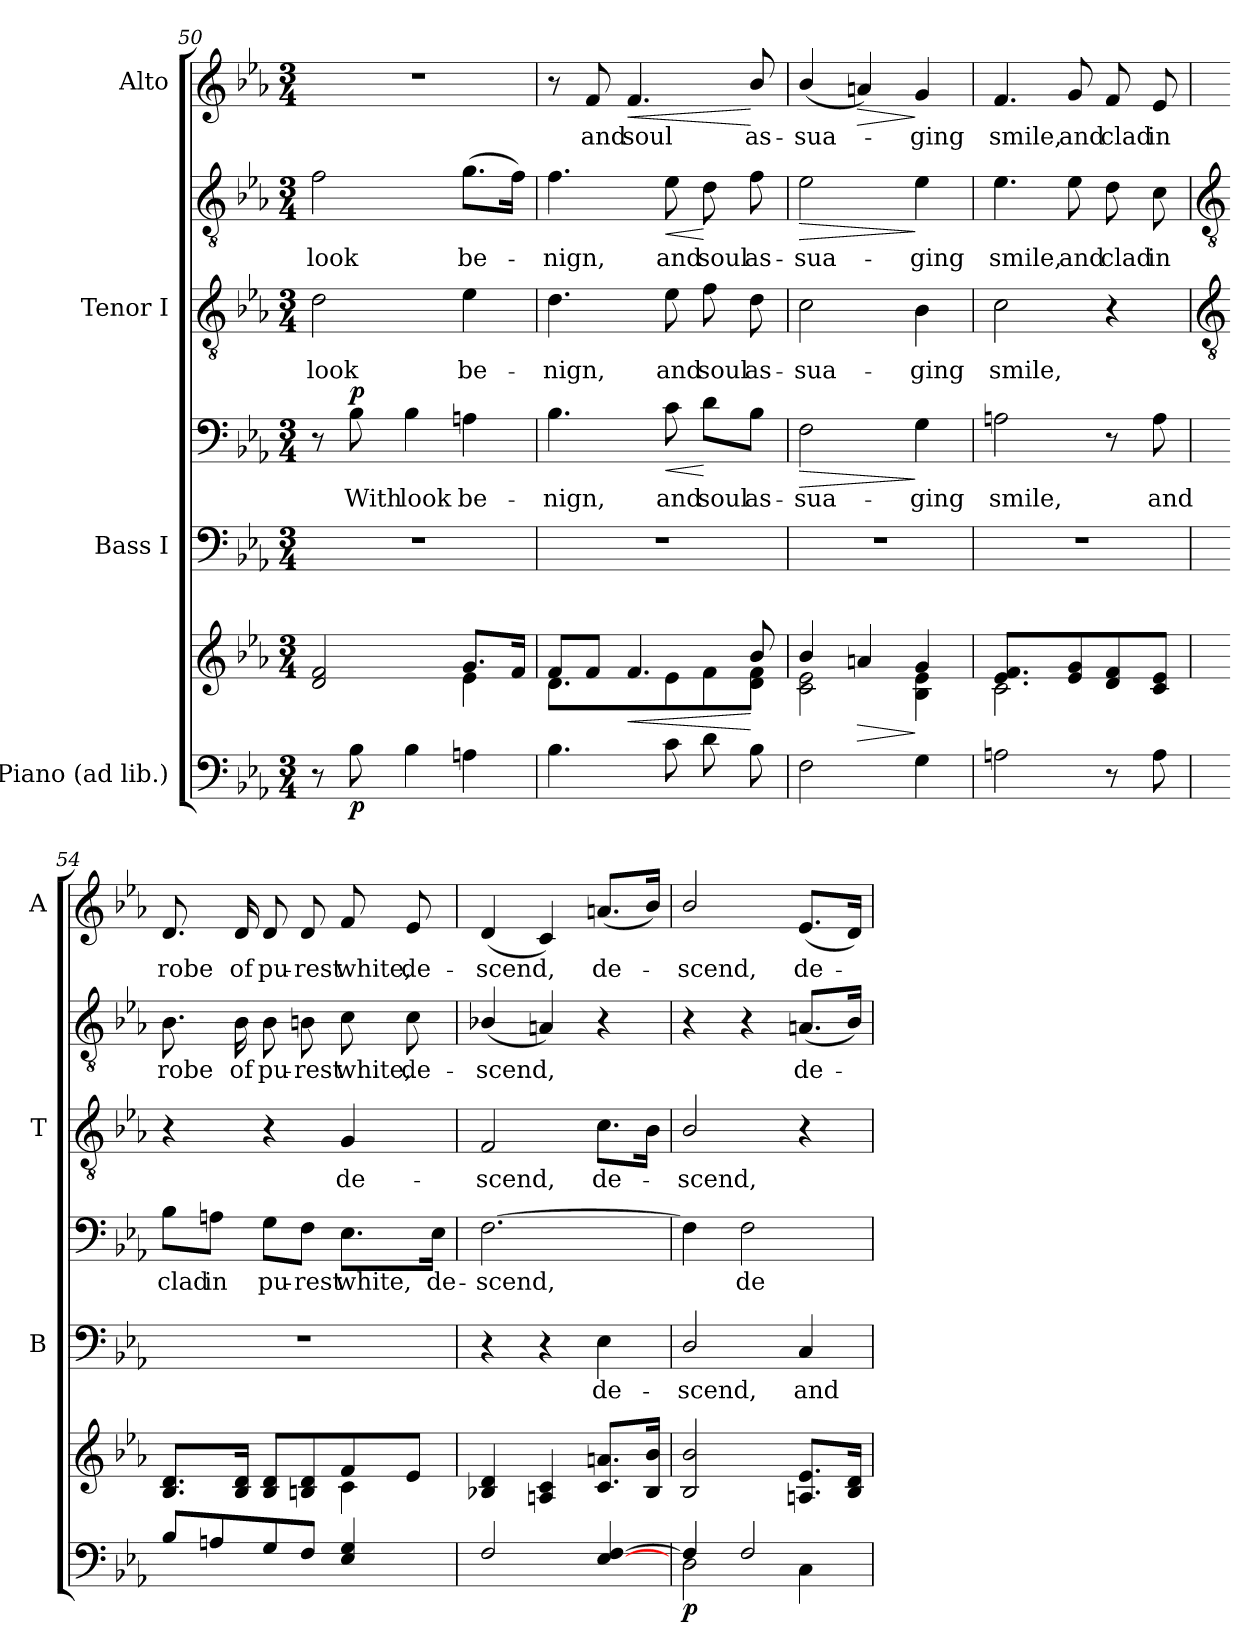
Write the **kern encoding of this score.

**kern	**kern	**dynam	**kern	**text	**kern	**text	**dynam	**kern	**text	**kern	**text	**dynam	**kern	**text	**dynam
*part4	*part4	*part4	*part3	*part3	*part3	*part3	*part3	*part2	*part2	*part2	*part2	*part2	*part1	*part1	*part1
*staff7	*staff6	*staff6/7	*staff5	*staff5	*staff4	*staff4	*staff4/5	*staff3	*staff3	*staff2	*staff2	*staff2/3	*staff1	*staff1	*staff1
*I"Piano (ad lib.)	*	*	*I"Bass I	*	*	*	*	*I"Tenor I	*	*	*	*	*I"Alto	*	*
*	*	*	*I'B	*	*	*	*	*I'T	*	*	*	*	*I'A	*	*
*clefF4	*clefG2	*	*clefF4	*	*clefF4	*	*	*clefGv2	*	*clefGv2	*	*	*clefG2	*	*
*k[b-e-a-]	*k[b-e-a-]	*	*k[b-e-a-]	*	*k[b-e-a-]	*	*	*k[b-e-a-]	*	*k[b-e-a-]	*	*	*k[b-e-a-]	*	*
*E-:	*E-:	*	*E-:	*	*E-:	*	*	*E-:	*	*E-:	*	*	*E-:	*	*
*M3/4	*M3/4	*	*M3/4	*	*M3/4	*	*	*M3/4	*	*M3/4	*	*	*M3/4	*	*
=50	=50	=50	=50	=50	=50	=50	=50	=50	=50	=50	=50	=50	=50	=50	=50
*	*^	*	*	*	*	*	*	*	*	*	*	*	*	*	*
!	!	!	!	!LO:N:vis=1	!	!	!	!	!	!LO:LY:b	!	!LO:LY:b	!	!LO:N:vis=1	!	!
8r	2d/ 2f/	2ryy	.	2.r	.	8r	.	.	2d	look	2f	look	.	2.r	.	.
!	!	!	!LO:DY:b=2	!	!	!	!LO:LY:b	!LO:DY:b	!	!	!	!	!	!	!	!
8B-	.	.	p	.	.	8B-	With	p	.	.	.	.	.	.	.	.
!	!	!	!	!	!	!	!LO:LY:b	!	!	!	!	!	!	!	!	!
4B-	.	.	.	.	.	4B-	look	.	.	.	.	.	.	.	.	.
!	!	!	!	!	!	!	!LO:LY:b	!	!	!LO:LY:b	!	!LO:LY:b	!	!	!	!
4An	8.g/L	4e-\	.	.	.	4An	be-	.	4e-	be-	(>8.gL	be-	.	.	.	.
.	16f/J	.	.	.	.	.	.	.	.	.	16fJ)	.	.	.	.	.
=51	=51	=51	=51	=51	=51	=51	=51	=51	=51	=51	=51	=51	=51	=51	=51	=51
!	!	!	!	!LO:N:vis=1	!	!	!LO:LY:b	!	!	!LO:LY:b	!	!LO:LY:b	!	!	!	!
4.B-	8f/L	4.d\	.	2.r	.	4.B-	-nign,	.	4.d	-nign,	4.f	-nign,	.	8r	.	.
!	!	!	!	!	!	!	!	!	!	!	!	!	!	!	!LO:LY:b	!
.	8f/J	.	.	.	.	.	.	.	.	.	.	.	.	8f	and	.
!	!	!	!LO:HP:b	!	!	!	!	!	!	!	!	!	!	!	!LO:LY:b	!LO:HP:b
.	4.f/	.	<	.	.	.	.	.	.	.	.	.	.	4.f	soul	<
!	!	!	!	!	!	!	!LO:LY:b	!LO:HP:b	!	!LO:LY:b	!	!LO:LY:b	!LO:HP:b	!	!	!
8c	.	8e-\	.	.	.	8c	and	<	8e-	and	8e-	and	<	.	.	.
!	!	!	!	!	!	!	!LO:LY:b	!	!	!LO:LY:b	!	!LO:LY:b	!	!	!	!
8d	.	8f\	.	.	.	8d\L	soul	[	8f	soul	8d	soul	[	.	.	.
!	!	!	!	!	!	!	!LO:LY:b	!	!	!LO:LY:b	!	!LO:LY:b	!	!	!LO:LY:b	!
8B-	8b-/	8d\ 8f\J	[	.	.	8B-\J	as-	.	8d	as-	8f	as-	.	8b-/	as-	[
=52	=52	=52	=52	=52	=52	=52	=52	=52	=52	=52	=52	=52	=52	=52	=52	=52
!	!	!	!	!LO:N:vis=1	!	!	!LO:LY:b	!LO:HP:b	!	!LO:LY:b	!	!LO:LY:b	!LO:HP:b	!	!LO:LY:b	!
2F	4b-/	2c\ 2e-\	.	2.r	.	2F	-sua-	>	2c	sua-	2e-	-sua-	>	(<4b-/	-sua-	.
!	!	!	!LO:HP:b	!	!	!	!	!	!	!	!	!	!	!	!	!LO:HP:b
.	4an/	.	>	.	.	.	.	.	.	.	.	.	.	4an)	.	>
!	!	!	!	!	!	!	!LO:LY:b	!	!	!LO:LY:b	!	!LO:LY:b	!	!	!LO:LY:b	!
4G	4g/	4B-\ 4e-\	]	.	.	4G	-ging	]	4B-	-ging	4e-	-ging	]	4g	ging	]
=53	=53	=53	=53	=53	=53	=53	=53	=53	=53	=53	=53	=53	=53	=53	=53	=53
!	!	!	!	!LO:N:vis=1	!	!	!LO:LY:b	!	!	!LO:LY:b	!	!LO:LY:b	!	!	!LO:LY:b	!
2An	4.e-/ 4.f/	2c\	.	2.r	.	2An	smile,	.	2c	smile,	4.e-	smile,	.	4.f	smile,	.
!	!	!	!	!	!	!	!	!	!	!	!	!LO:LY:b	!	!	!LO:LY:b	!
.	8e-/ 8g/	.	.	.	.	.	.	.	.	.	8e-	and	.	8g	and	.
!	!	!	!	!	!	!	!	!	!	!	!	!LO:LY:b	!	!	!LO:LY:b	!
8r	8d/ 8f/	4ryy	.	.	.	8r	.	.	4r	.	8d	clad	.	8f	clad	.
!	!	!	!	!	!	!	!LO:LY:b	!	!	!	!	!LO:LY:b	!	!	!LO:LY:b	!
8A	8c/ 8e-/J	.	.	.	.	8A	and	.	.	.	8c	in	.	8e-	in	.
!!LO:LB:g=z
=54	=54	=54	=54	=54	=54	=54	=54	=54	=54	=54	=54	=54	=54	=54	=54	=54
*	*	*	*	*	*	*	*	*	*clefGv2	*	*clefGv2	*	*	*	*	*
*^	*	*	*	*	*	*	*	*	*	*	*	*	*	*	*	*
!	!LO:N:vis=1	!	!	!	!LO:N:vis=1	!	!	!LO:LY:b	!	!	!	!	!LO:LY:b	!	!	!LO:LY:b	!
8B-L	2.ryy	8.B-/ 8.d/L	2ryy	.	2.r	.	8B-\L	clad	.	4r	.	8.B-	robe	.	8.d	robe	.
!	!	!	!	!	!	!	!	!LO:LY:b	!	!	!	!	!	!	!	!	!
8An	.	.	.	.	.	.	8An\J	in	.	.	.	.	.	.	.	.	.
!	!	!	!	!	!	!	!	!	!	!	!	!	!LO:LY:b	!	!	!LO:LY:b	!
.	.	16B-/ 16d/J	.	.	.	.	.	.	.	.	.	16B-	of	.	16d	of	.
!	!	!	!	!	!	!	!	!LO:LY:b	!	!	!	!	!LO:LY:b	!	!	!LO:LY:b	!
8G	.	8B-/ 8d/L	.	.	.	.	8G\L	pu-	.	4r	.	8B-	pu-	.	8d	pu-	.
!	!	!	!	!	!	!	!	!LO:LY:b	!	!	!	!	!LO:LY:b	!	!	!LO:LY:b	!
8FJ	.	8Bn/ 8d/	.	.	.	.	8F\J	-rest	.	.	.	8Bn	-rest	.	8d	-rest	.
!	!	!	!	!	!	!	!	!LO:LY:b	!	!	!LO:LY:b	!	!LO:LY:b	!	!	!LO:LY:b	!
4E- 4G	.	8f/	4c\	.	.	.	8.E-\L	white,	.	4G	-de-	8c	white,	.	8f	white,	.
!	!	!	!	!	!	!	!	!	!	!	!	!	!LO:LY:b	!	!	!LO:LY:b	!
.	.	8e-/J	.	.	.	.	.	.	.	.	.	8c	de-	.	8e-	de-	.
!	!	!	!	!	!	!	!	!LO:LY:b	!	!	!	!	!	!	!	!	!
.	.	.	.	.	.	.	16E-\Jk	de-	.	.	.	.	.	.	.	.	.
=55	=55	=55	=55	=55	=55	=55	=55	=55	=55	=55	=55	=55	=55	=55	=55	=55	=55
!	!LO:N:vis=1	!	!	!	!	!	!	!LO:LY:b	!	!	!LO:LY:b	!	!LO:LY:b	!	!	!LO:LY:b	!
2F	2.ryy	4B-X/ 4d/	2ryy	.	4r	.	[2.F	-scend,	.	2F	scend,	(<4B-X/	-scend,	.	(<4d	-scend,	.
.	.	4An/ 4c/	.	.	4r	.	.	.	.	.	.	4An)	.	.	4c)	.	.
!	!	!	!	!	!	!LO:LY:b	!	!	!	!	!LO:LY:b	!	!	!	!	!LO:LY:b	!
[4E- [4F	.	8.c/ 8.an/L	8.ryy	.	4E-	de-	.	.	.	8.cL	de-	4r	.	.	(<8.anL	de-	.
.	.	16B-/ 16b-/J	16ryy	.	.	.	.	.	.	16B-J	.	.	.	.	16b-J)	.	.
=56	=56	=56	=56	=56	=56	=56	=56	=56	=56	=56	=56	=56	=56	=56	=56	=56	=56
!	!	!	!	!LO:DY:b=2	!	!LO:LY:b	!	!	!	!	!LO:LY:b	!	!	!	!	!LO:LY:b	!
4F/]	2D\	2B-/ 2b-/	2ryy	p	2D/	-scend,	4F]	.	.	2B-/	scend,	4r	.	.	2b-/	scend,	.
!	!	!	!	!	!	!	!	!LO:LY:b	!	!	!	!	!	!	!	!	!
2F/	.	.	.	.	.	.	2F	-de-	.	.	.	4r	.	.	.	.	.
!	!	!	!	!	!	!LO:LY:b	!	!	!	!	!	!	!LO:LY:b	!	!	!LO:LY:b	!
.	4C\	8.An/ 8.e-/L	8.ryy	.	4C	and	.	.	.	4r	.	(<8.AnL	de-	.	(<8.e-L	de-	.
.	.	16B-/ 16d/J	16ryy	.	.	.	.	.	.	.	.	16B-J)	.	.	16dJ)	.	.
*v	*v	*	*	*	*	*	*	*	*	*	*	*	*	*	*	*	*
*	*v	*v	*	*	*	*	*	*	*	*	*	*	*	*	*	*
=	=	=	=	=	=	=	=	=	=	=	=	=	=	=	=
*-	*-	*-	*-	*-	*-	*-	*-	*-	*-	*-	*-	*-	*-	*-	*-
